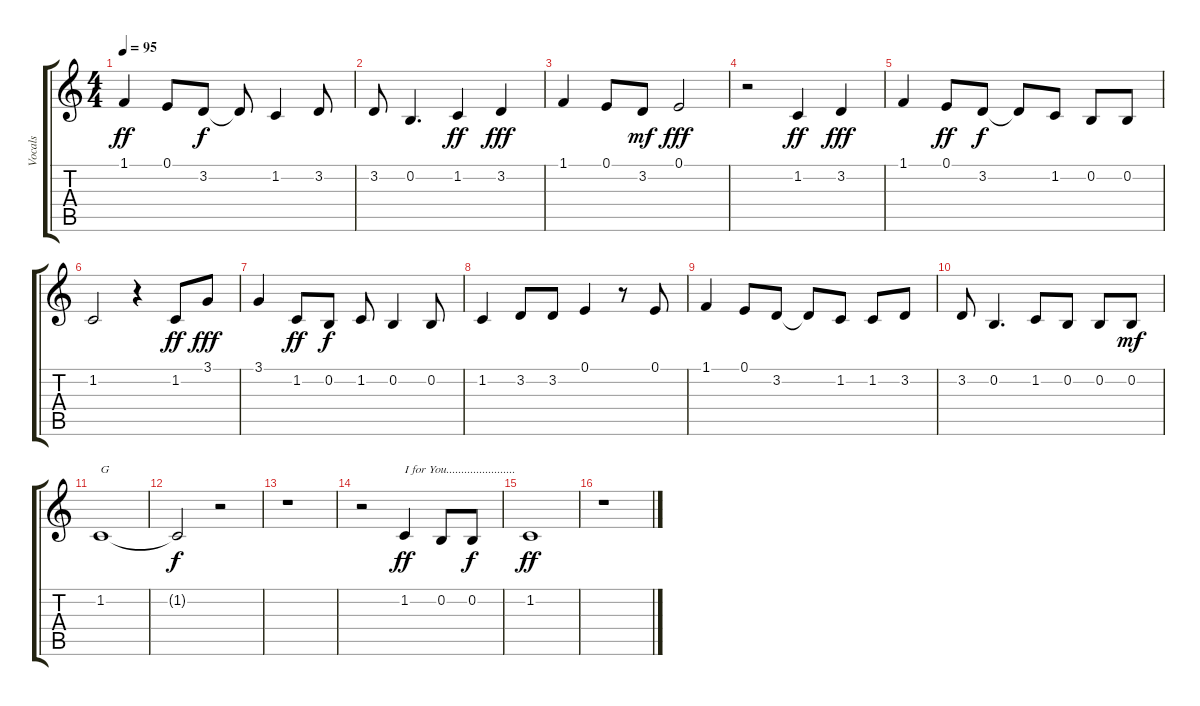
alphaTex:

\track ("Vocals" "Vocals") {instrument englishhorn}
\staff {score tabs}
\tuning (E4 B3 G3 D3 A2 E2) {hide}
\ts (4 4)
\tempo 95
\clef g2
\ks c
1.1.4{dy ff} 0.1.8 3.2.8{dy f} 3.2{t}.8 1.2.4 3.2.8 |
3.2.8 0.2.4{d} 1.2.4{dy ff} 3.2.4{dy fff} |
1.1.4 0.1.8 3.2.8{dy mf} 0.1.2{dy fff} |
r.2 1.2.4{dy ff} 3.2.4{dy fff} |
1.1.4 0.1.8{dy ff} 3.2.8{dy f} 3.2{t}.8 1.2.8 0.2.8 0.2.8 |
1.2.2 r.4 1.2.8{dy ff} 3.1.8{dy fff} |
3.1.4 1.2.8{dy ff} 0.2.8{dy f} 1.2.8 0.2.4 0.2.8 |
1.2.4 3.2.8 3.2.8 0.1.4 r.8 0.1.8 |
1.1.4 0.1.8 3.2.8 3.2{t}.8 1.2.8 1.2.8 3.2.8 |
3.2.8 0.2.4{d} 1.2.8 0.2.8 0.2.8 0.2.8{dy mf} |
1.2.1{txt "G"} |
1.2{t}.2{dy f} r.2 |
r.1 |
r.2 1.2.4{txt "I for You......................." dy ff} 0.2.8 0.2.8{dy f} |
1.2.1{dy ff} |
r.1
